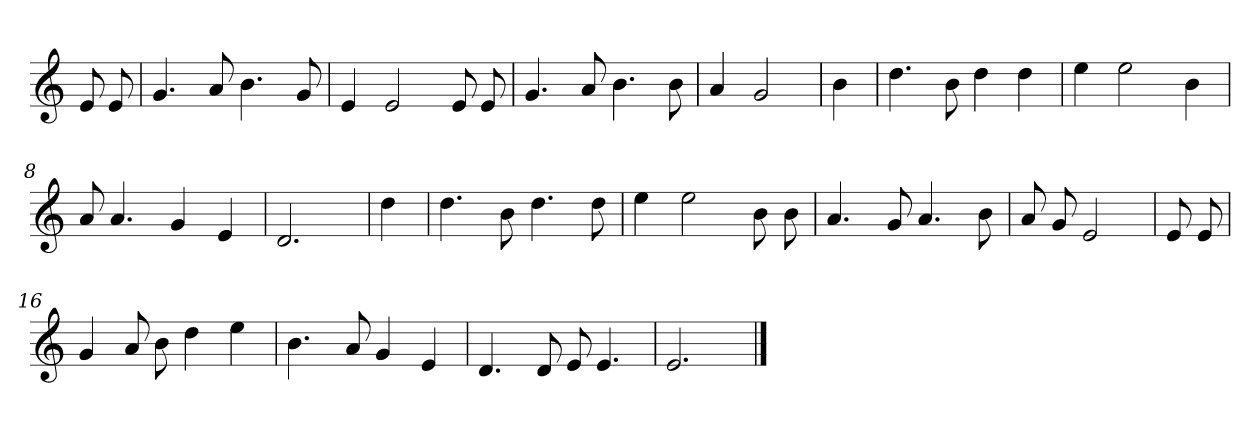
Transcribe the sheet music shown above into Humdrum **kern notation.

**kern
*part1
*staff1
*clefG2
*k[]
=
8e
8e
=1
4.g
8a
4.b
8g
=2
4e
2e
8e
8e
=3
4.g
8a
4.b
8b
=4
4a
2g
=5
4b
=6
4.dd
8b
4dd
4dd
=7
4ee
2ee
4b
=8
8a
4.a
4g
4e
=9
2.d
=10
4dd
=11
4.dd
8b
4.dd
8dd
=12
4ee
2ee
8b
8b
=13
4.a
8g
4.a
8b
=14
8a
8g
2e
=15
8e
8e
=16
4g
8a
8b
4dd
4ee
=17
4.b
8a
4g
4e
=18
4.d
8d
8e
4.e
=19
2.e
==
*-
